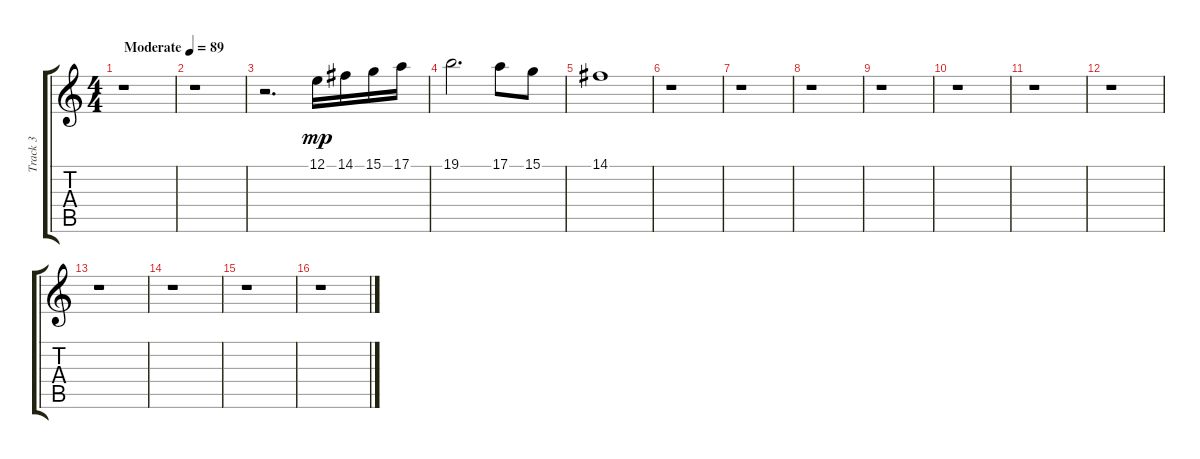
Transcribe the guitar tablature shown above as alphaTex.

\track ("Track 3" "Track 3") {instrument ocarina}
\staff {score tabs}
\tuning (E4 B3 G3 D3 A2 E2) {hide}
\ts (4 4)
\tempo (89 "Moderate")
\clef g2
\ks c
r.1{dy mp instrument ocarina} |
r.1 |
r.2{d} 12.1.16 14.1.16 15.1.16 17.1.16 |
19.1.2{d} 17.1.8 15.1.8 |
14.1.1 |
r.1 |
r.1 |
r.1 |
r.1 |
r.1 |
r.1 |
r.1 |
r.1 |
r.1 |
r.1 |
r.1
